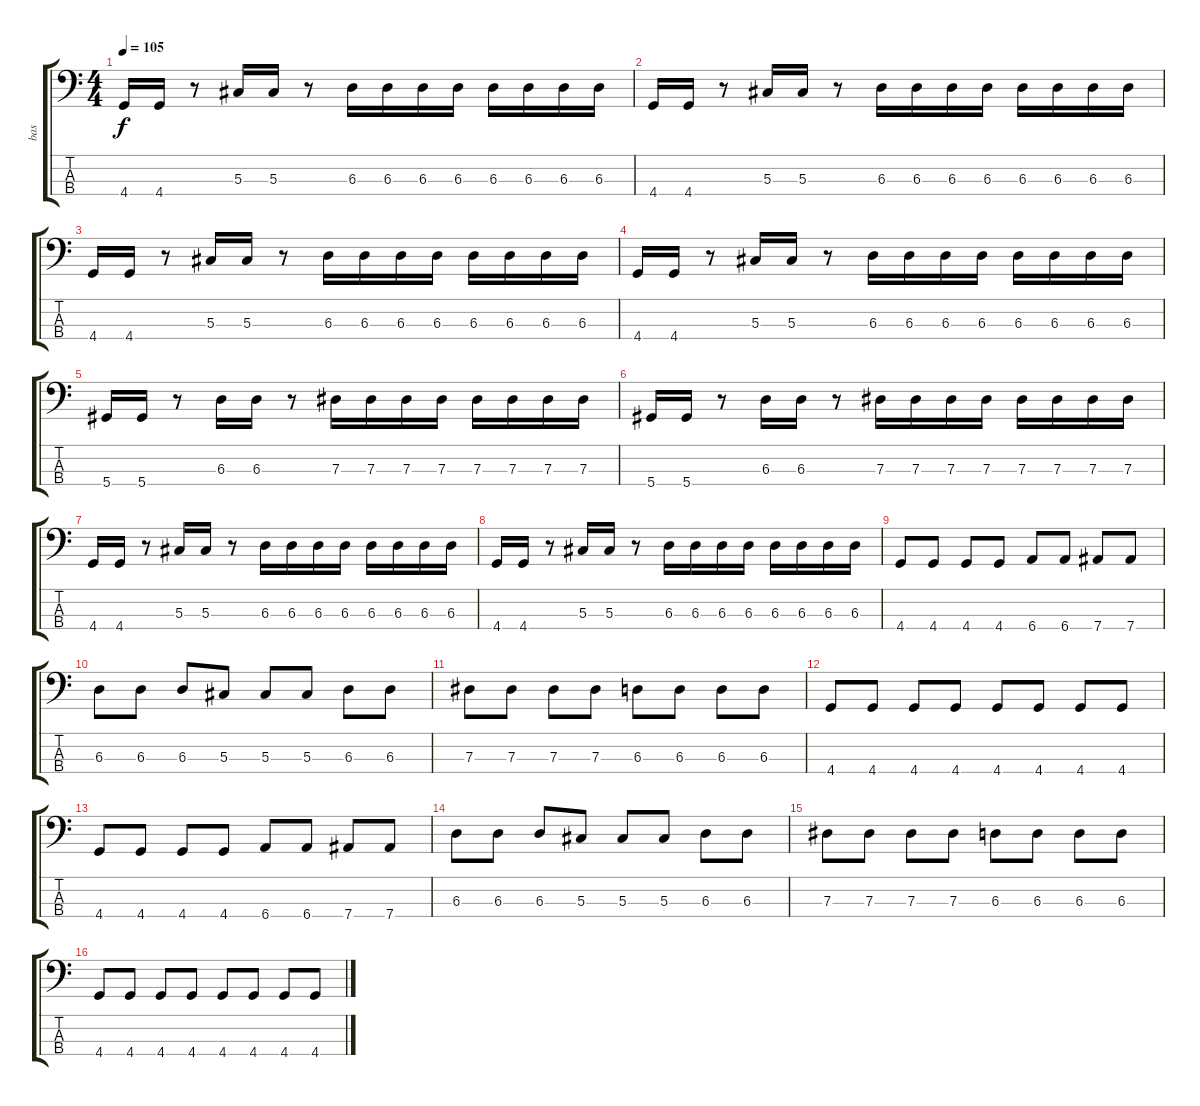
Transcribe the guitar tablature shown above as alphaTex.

\track ("bas" "bas") {instrument electricbassfinger}
\staff {score tabs}
\tuning (Gb2 Db2 Ab1 Eb1) {hide}
\ts (4 4)
\tempo 105
\clef f4
\ks c
4.4.16{dy f} 4.4.16 r.8 5.3.16 5.3.16 r.8 6.3.16 6.3.16 6.3.16 6.3.16 6.3.16 6.3.16 6.3.16 6.3.16 |
4.4.16 4.4.16 r.8 5.3.16 5.3.16 r.8 6.3.16 6.3.16 6.3.16 6.3.16 6.3.16 6.3.16 6.3.16 6.3.16 |
4.4.16 4.4.16 r.8 5.3.16 5.3.16 r.8 6.3.16 6.3.16 6.3.16 6.3.16 6.3.16 6.3.16 6.3.16 6.3.16 |
4.4.16 4.4.16 r.8 5.3.16 5.3.16 r.8 6.3.16 6.3.16 6.3.16 6.3.16 6.3.16 6.3.16 6.3.16 6.3.16 |
5.4.16 5.4.16 r.8 6.3.16 6.3.16 r.8 7.3.16 7.3.16 7.3.16 7.3.16 7.3.16 7.3.16 7.3.16 7.3.16 |
5.4.16 5.4.16 r.8 6.3.16 6.3.16 r.8 7.3.16 7.3.16 7.3.16 7.3.16 7.3.16 7.3.16 7.3.16 7.3.16 |
4.4.16 4.4.16 r.8 5.3.16 5.3.16 r.8 6.3.16 6.3.16 6.3.16 6.3.16 6.3.16 6.3.16 6.3.16 6.3.16 |
4.4.16 4.4.16 r.8 5.3.16 5.3.16 r.8 6.3.16 6.3.16 6.3.16 6.3.16 6.3.16 6.3.16 6.3.16 6.3.16 |
4.4.8 4.4.8 4.4.8 4.4.8 6.4.8 6.4.8 7.4.8 7.4.8 |
6.3.8 6.3.8 6.3.8 5.3.8 5.3.8 5.3.8 6.3.8 6.3.8 |
7.3.8 7.3.8 7.3.8 7.3.8 6.3.8 6.3.8 6.3.8 6.3.8 |
4.4.8 4.4.8 4.4.8 4.4.8 4.4.8 4.4.8 4.4.8 4.4.8 |
4.4.8 4.4.8 4.4.8 4.4.8 6.4.8 6.4.8 7.4.8 7.4.8 |
6.3.8 6.3.8 6.3.8 5.3.8 5.3.8 5.3.8 6.3.8 6.3.8 |
7.3.8 7.3.8 7.3.8 7.3.8 6.3.8 6.3.8 6.3.8 6.3.8 |
4.4.8 4.4.8 4.4.8 4.4.8 4.4.8 4.4.8 4.4.8 4.4.8
